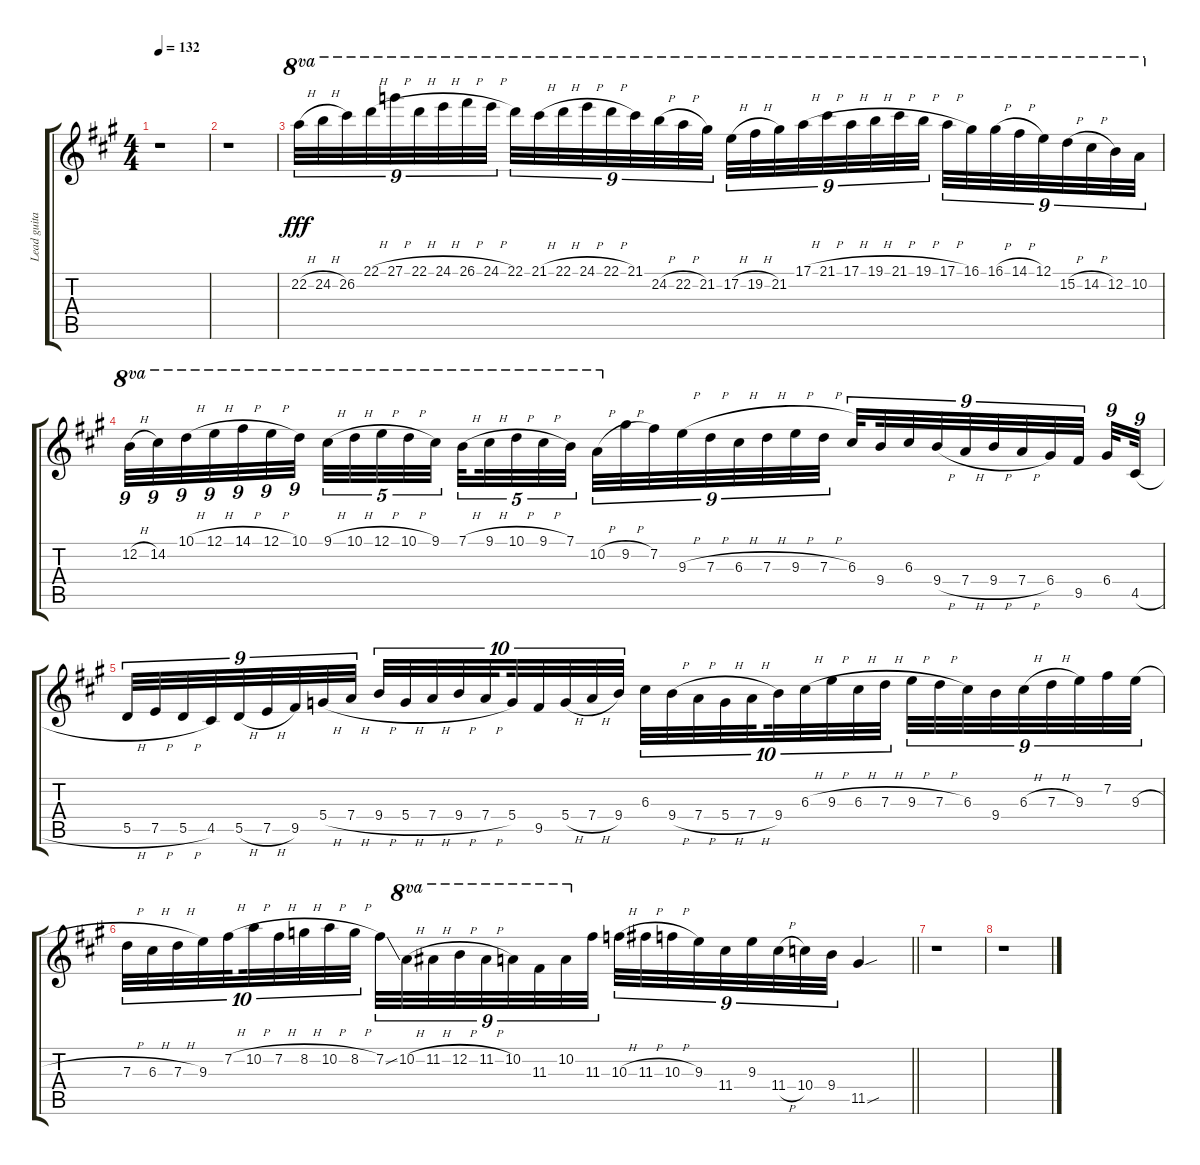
\track ("Lead guitar" "Lead guita") {instrument overdrivenguitar}
\staff {score tabs}
\tuning (E4 B3 G3 D3 A2 E2) {hide}
\ts (4 4)
\tempo 132
\clef g2
\ks a
r.1{dy fff} |
r.1 |
22.2{h}.32{tu (9 8) ot 8va} 24.2{h}.32{tu (9 8) ot 8va} 26.2.32{tu (9 8) ot 8va} 22.1{h}.32{tu (9 8) ot 8va} 27.1{h}.32{tu (9 8) ot 8va} 22.1{h}.32{tu (9 8) ot 8va} 24.1{h}.32{tu (9 8) ot 8va} 26.1{h}.32{tu (9 8) ot 8va} 24.1{h}.32{tu (9 8) ot 8va} 22.1.32{tu (9 8) ot 8va} 21.1{h}.32{tu (9 8) ot 8va} 22.1{h}.32{tu (9 8) ot 8va} 24.1{h}.32{tu (9 8) ot 8va} 22.1{h}.32{tu (9 8) ot 8va} 21.1.32{tu (9 8) ot 8va} 24.2{h}.32{tu (9 8) ot 8va} 22.2{h}.32{tu (9 8) ot 8va} 21.2.32{tu (9 8) ot 8va} 17.2{h}.32{tu (9 8) ot 8va} 19.2{h}.32{tu (9 8) ot 8va} 21.2.32{tu (9 8) ot 8va} 17.1{h}.32{tu (9 8) ot 8va} 21.1{h}.32{tu (9 8) ot 8va} 17.1{h}.32{tu (9 8) ot 8va} 19.1{h}.32{tu (9 8) ot 8va} 21.1{h}.32{tu (9 8) ot 8va} 19.1{h}.32{tu (9 8) ot 8va} 17.1{h}.32{tu (9 8) ot 8va} 16.1.32{tu (9 8) ot 8va} 16.1{h}.32{tu (9 8) ot 8va} 14.1{h}.32{tu (9 8) ot 8va} 12.1.32{tu (9 8) ot 8va} 15.2{h}.32{tu (9 8) ot 8va} 14.2{h}.32{tu (9 8) ot 8va} 12.2.32{tu (9 8) ot 8va} 10.2.32{tu (9 8) ot 8va} |
12.2{h}.32{tu (9 8) ot 8va} 14.2.32{tu (9 8) ot 8va} 10.1{h}.32{tu (9 8) ot 8va} 12.1{h}.32{tu (9 8) ot 8va} 14.1{h}.32{tu (9 8) ot 8va} 12.1{h}.32{tu (9 8) ot 8va} 10.1.32{tu (9 8) ot 8va} 9.1{h}.32{tu (5 4) ot 8va} 10.1{h}.32{tu (5 4) ot 8va} 12.1{h}.32{tu (5 4) ot 8va} 10.1{h}.32{tu (5 4) ot 8va} 9.1.32{tu (5 4) ot 8va} 7.1{h}.32{tu (5 4) ot 8va beam splitsecondary} 9.1{h}.32{tu (5 4) ot 8va} 10.1{h}.32{tu (5 4) ot 8va} 9.1{h}.32{tu (5 4) ot 8va} 7.1.32{tu (5 4) ot 8va} 10.2{h}.32{tu (9 8) ot 8va} 9.2{h}.32{tu (9 8)} 7.2.32{tu (9 8)} 9.3{h}.32{tu (9 8)} 7.3{h}.32{tu (9 8)} 6.3{h}.32{tu (9 8)} 7.3{h}.32{tu (9 8)} 9.3{h}.32{tu (9 8)} 7.3{h}.32{tu (9 8)} 6.3.32{tu (9 8) beam splitsecondary} 9.4.32{tu (9 8)} 6.3.32{tu (9 8)} 9.4{h}.32{tu (9 8)} 7.4{h}.32{tu (9 8)} 9.4{h}.32{tu (9 8)} 7.4{h}.32{tu (9 8)} 6.4.32{tu (9 8)} 9.5.32{tu (9 8)} 6.4.32{tu (9 8) beam splitsecondary} 4.5{h}.32{tu (9 8)} |
5.5{h}.32{tu (9 8)} 7.5{h}.32{tu (9 8)} 5.5{h}.32{tu (9 8)} 4.5.32{tu (9 8)} 5.5{h}.32{tu (9 8)} 7.5{h}.32{tu (9 8)} 9.5.32{tu (9 8)} 5.4{h}.32{tu (9 8)} 7.4{h}.32{tu (9 8)} 9.4{h}.32{tu (10 8)} 5.4{h}.32{tu (10 8)} 7.4{h}.32{tu (10 8)} 9.4{h}.32{tu (10 8)} 7.4{h}.32{tu (10 8) beam splitsecondary} 5.4.32{tu (10 8)} 9.5.32{tu (10 8)} 5.4{h}.32{tu (10 8)} 7.4{h}.32{tu (10 8)} 9.4.32{tu (10 8)} 6.3.32{tu (10 8)} 9.4{h}.32{tu (10 8)} 7.4{h}.32{tu (10 8)} 5.4{h}.32{tu (10 8)} 7.4{h}.32{tu (10 8) beam splitsecondary} 9.4.32{tu (10 8)} 6.3{h}.32{tu (10 8)} 9.3{h}.32{tu (10 8)} 6.3{h}.32{tu (10 8)} 7.3{h}.32{tu (10 8)} 9.3{h}.32{tu (9 8)} 7.3{h}.32{tu (9 8)} 6.3.32{tu (9 8)} 9.4.32{tu (9 8)} 6.3{h}.32{tu (9 8)} 7.3{h}.32{tu (9 8)} 9.3.32{tu (9 8)} 7.2.32{tu (9 8)} 9.3{h}.32{tu (9 8)} |
\barLineRight lightlight
7.3{h}.32{tu (10 8)} 6.3{h}.32{tu (10 8)} 7.3{h}.32{tu (10 8)} 9.3.32{tu (10 8)} 7.2{h}.32{tu (10 8) beam splitsecondary} 10.2{h}.32{tu (10 8)} 7.2{h}.32{tu (10 8)} 8.2{h}.32{tu (10 8)} 10.2{h}.32{tu (10 8)} 8.2{h}.32{tu (10 8)} 7.2{ss}.32{tu (9 8)} 10.2{h}.32{tu (9 8) ot 8va} 11.2{h}.32{tu (9 8) ot 8va} 12.2{h}.32{tu (9 8) ot 8va} 11.2{h}.32{tu (9 8) ot 8va} 10.2.32{tu (9 8) ot 8va} 11.3.32{tu (9 8) ot 8va} 10.2.32{tu (9 8) ot 8va} 11.3.32{tu (9 8)} 10.3{h}.32{tu (9 8)} 11.3{h}.32{tu (9 8)} 10.3{h}.32{tu (9 8)} 9.3.32{tu (9 8)} 11.4.32{tu (9 8)} 9.3.32{tu (9 8)} 11.4{h}.32{tu (9 8)} 10.4.32{tu (9 8)} 9.4.32{tu (9 8)} 11.5{sou}.4 |
r.1 |
r.1
